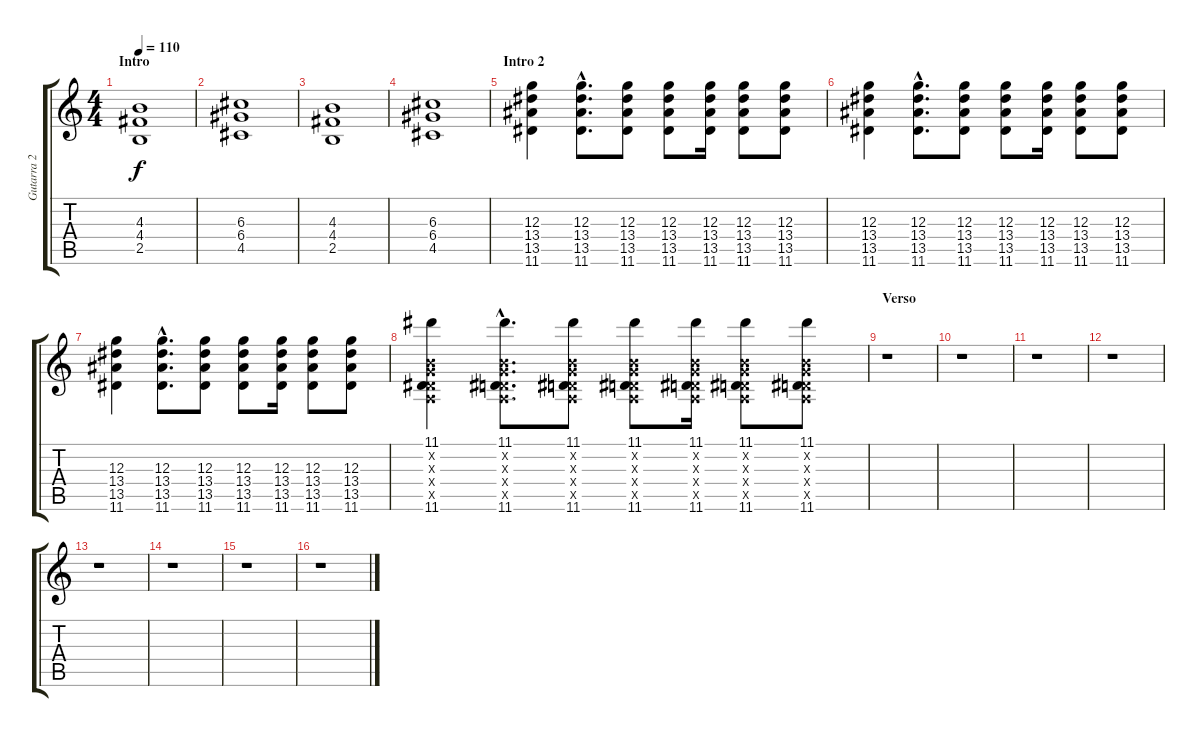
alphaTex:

\track ("Gutarra 2" "Gutarra 2") {instrument electricguitarmuted}
\staff {score tabs}
\tuning (E4 B3 G3 D3 A2 E2) {hide}
\ts (4 4)
\section ("" "Intro")
\tempo 110
\clef g2
\ks c
(4.3 4.4 2.5).1{dy f instrument electricguitarmuted} |
(6.3 6.4 4.5).1 |
(4.3 4.4 2.5).1 |
(6.3 6.4 4.5).1 |
\section ("" "Intro 2")
(12.3 13.4 13.5 11.6).4 (12.3{hac} 13.4{hac} 13.5{hac} 11.6{hac}).8{d} (12.3 13.4 13.5 11.6).8 (12.3 13.4 13.5 11.6).8 (12.3 13.4 13.5 11.6).16 (12.3 13.4 13.5 11.6).8 (12.3 13.4 13.5 11.6).8 |
(12.3 13.4 13.5 11.6).4 (12.3{hac} 13.4{hac} 13.5{hac} 11.6{hac}).8{d} (12.3 13.4 13.5 11.6).8 (12.3 13.4 13.5 11.6).8 (12.3 13.4 13.5 11.6).16 (12.3 13.4 13.5 11.6).8 (12.3 13.4 13.5 11.6).8 |
(12.3 13.4 13.5 11.6).4 (12.3{hac} 13.4{hac} 13.5{hac} 11.6{hac}).8{d} (12.3 13.4 13.5 11.6).8 (12.3 13.4 13.5 11.6).8 (12.3 13.4 13.5 11.6).16 (12.3 13.4 13.5 11.6).8 (12.3 13.4 13.5 11.6).8 |
(11.1 0.2{x} 0.3{x} 0.4{x} 0.5{x} 11.6).4 (11.1{hac} 0.2{hac x} 0.3{hac x} 0.4{hac x} 0.5{hac x} 11.6{hac}).8{d} (11.1 0.2{x} 0.3{x} 0.4{x} 0.5{x} 11.6).8 (11.1 0.2{x} 0.3{x} 0.4{x} 0.5{x} 11.6).8 (11.1 0.2{x} 0.3{x} 0.4{x} 0.5{x} 11.6).16 (11.1 0.2{x} 0.3{x} 0.4{x} 0.5{x} 11.6).8 (11.1 0.2{x} 0.3{x} 0.4{x} 0.5{x} 11.6).8 |
\section ("" "Verso")
r.1 |
r.1 |
r.1 |
r.1 |
r.1 |
r.1 |
r.1 |
r.1
